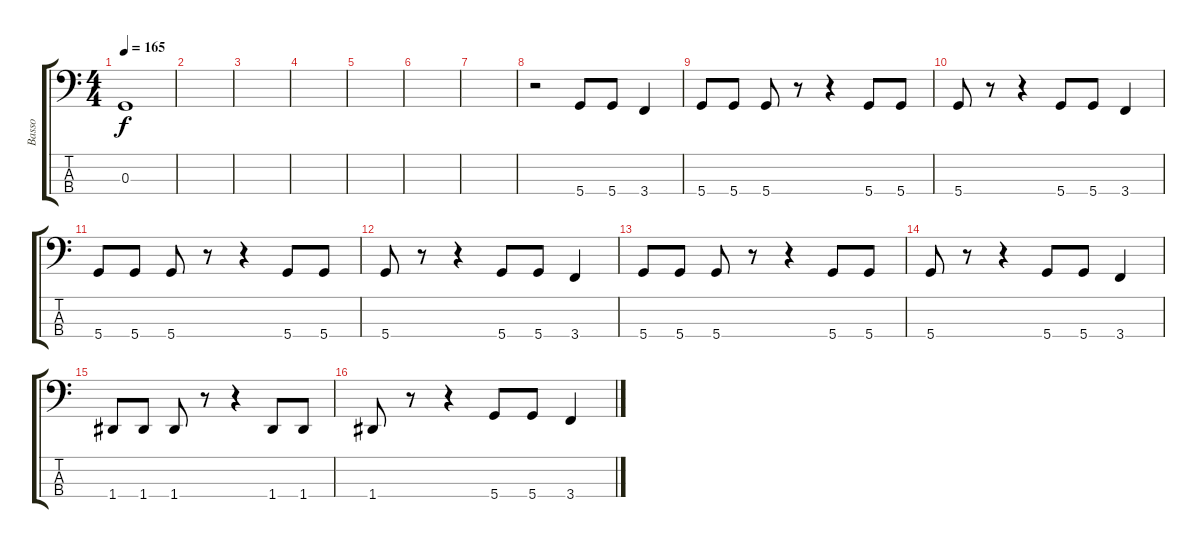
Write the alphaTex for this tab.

\track ("Basso" "Basso") {instrument electricbassfinger}
\staff {score tabs}
\tuning (F2 C2 G1 D1) {hide}
\ts (4 4)
\tempo 165
\clef f4
\ks c
0.3.1{dy f} |
|
|
|
|
|
|
r.2 5.4.8 5.4.8 3.4.4 |
5.4.8 5.4.8 5.4.8 r.8 r.4 5.4.8 5.4.8 |
5.4.8 r.8 r.4 5.4.8 5.4.8 3.4.4 |
5.4.8 5.4.8 5.4.8 r.8 r.4 5.4.8 5.4.8 |
5.4.8 r.8 r.4 5.4.8 5.4.8 3.4.4 |
5.4.8 5.4.8 5.4.8 r.8 r.4 5.4.8 5.4.8 |
5.4.8 r.8 r.4 5.4.8 5.4.8 3.4.4 |
1.4.8 1.4.8 1.4.8 r.8 r.4 1.4.8 1.4.8 |
1.4.8 r.8 r.4 5.4.8 5.4.8 3.4.4
